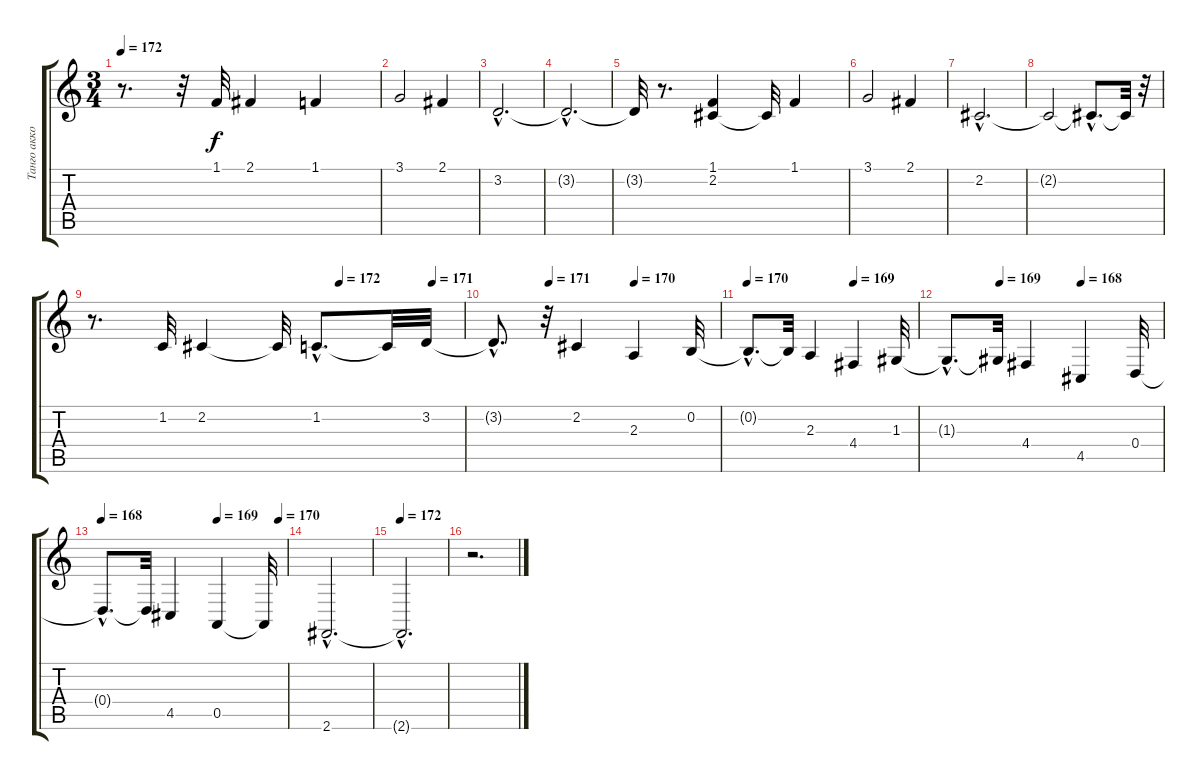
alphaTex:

\track ("Танго аккордеон" "Танго акко") {instrument tangoaccordion}
\staff {score tabs}
\tuning (E4 B3 G3 D3 A2 E2) {hide}
\ts (3 4)
\tempo 172
\clef g2
\ks c
r.8{d dy f} r.32 1.1.32 2.1.4 1.1.4 |
3.1.2 2.1.4 |
3.2{hac}.2{d} |
3.2{hac t}.2{d} |
3.2{t}.32 r.8{d} (1.1 2.2).4 2.2{t}.32 1.1.4 |
3.1.2 2.1.4 |
2.2{hac}.2{d} |
2.2{t}.2 2.2{hac t}.8{d} 2.2{t}.32 r.32 |
\tempo (172 0.6666666666666666)
\tempo (171 0.9166666666666666)
r.8{d} 1.2.32 2.2.4 2.2{t}.32 1.2{hac}.8{d} 1.2{t}.32 3.2.32 |
\tempo (171 0.25)
\tempo (170 0.625)
3.2{hac t}.8{d} r.32 2.2.4 2.3.4 0.2.32 |
\tempo 170
\tempo (169 0.625)
0.2{hac t}.8{d} 0.2{t}.32 2.3.4 4.4.4 1.3.32 |
\tempo (169 0.25)
\tempo (168 0.625)
1.3{hac t}.8{d} 1.3{t}.32 4.4.4 4.5.4 0.4.32 |
\tempo 168
\tempo (169 0.625)
\tempo (170 0.9583333333333334)
0.4{hac t}.8{d} 0.4{t}.32 4.5.4 0.5.4 0.5{t}.32 |
2.6{hac}.2{d} |
\tempo 172
2.6{hac t}.2{d} |
r.2{d}
